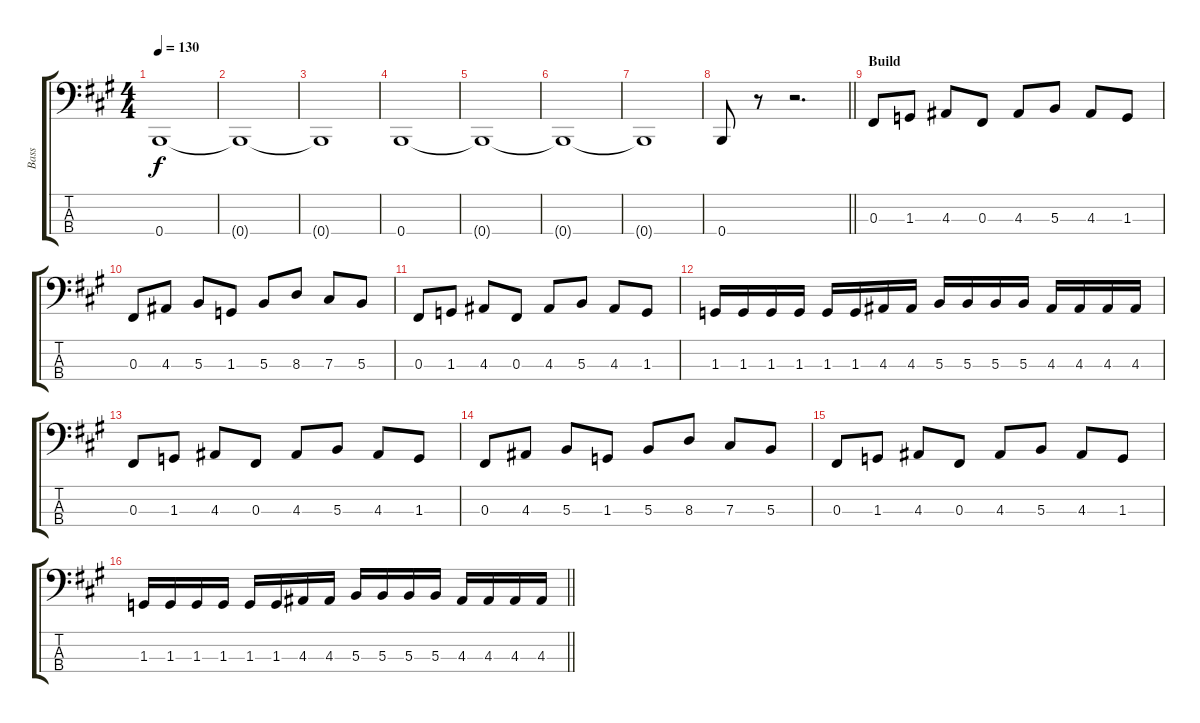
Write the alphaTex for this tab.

\track ("Bass" "Bass") {instrument electricbasspick}
\staff {score tabs}
\tuning (E2 B1 Gb1 B0) {hide}
\ts (4 4)
\tempo 130
\clef f4
\ks a
0.4{t}.1{dy f} |
0.4{t}.1 |
0.4{t}.1 |
0.4.1 |
0.4{t}.1 |
0.4{t}.1 |
0.4{t}.1 |
\barLineRight lightlight
0.4.8 r.8 r.2{d} |
\section ("" "Build")
0.3.8 1.3.8 4.3.8 0.3.8 4.3.8 5.3.8 4.3.8 1.3.8 |
0.3.8 4.3.8 5.3.8 1.3.8 5.3.8 8.3.8 7.3.8 5.3.8 |
0.3.8 1.3.8 4.3.8 0.3.8 4.3.8 5.3.8 4.3.8 1.3.8 |
1.3.16 1.3.16 1.3.16 1.3.16 1.3.16 1.3.16 4.3.16 4.3.16 5.3.16 5.3.16 5.3.16 5.3.16 4.3.16 4.3.16 4.3.16 4.3.16 |
0.3.8 1.3.8 4.3.8 0.3.8 4.3.8 5.3.8 4.3.8 1.3.8 |
0.3.8 4.3.8 5.3.8 1.3.8 5.3.8 8.3.8 7.3.8 5.3.8 |
0.3.8 1.3.8 4.3.8 0.3.8 4.3.8 5.3.8 4.3.8 1.3.8 |
\barLineRight lightlight
1.3.16 1.3.16 1.3.16 1.3.16 1.3.16 1.3.16 4.3.16 4.3.16 5.3.16 5.3.16 5.3.16 5.3.16 4.3.16 4.3.16 4.3.16 4.3.16
